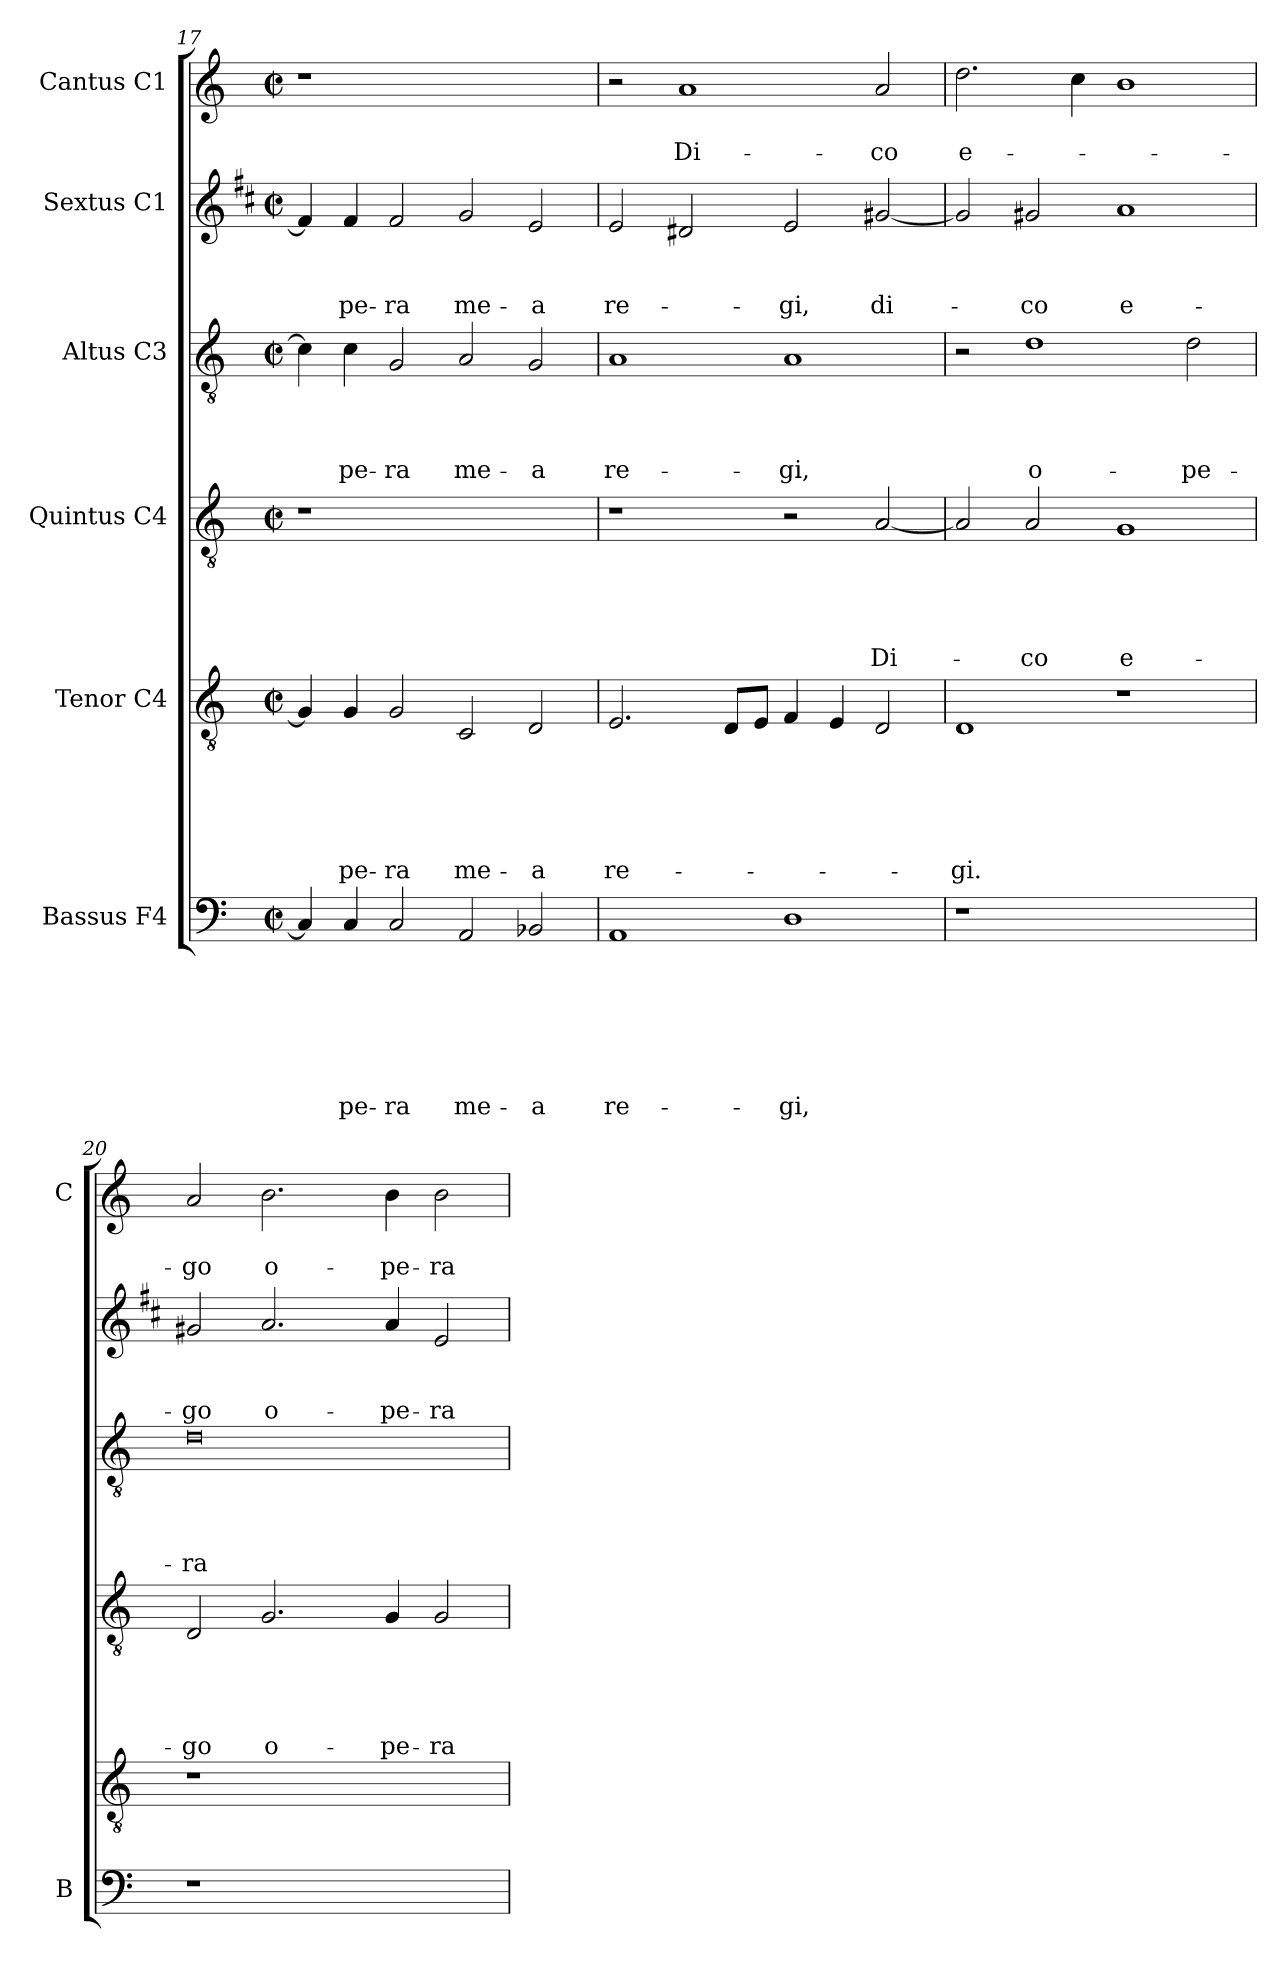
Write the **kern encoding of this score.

**kern	**text	**text	**text	**text	**text	**text	**text	**kern	**text	**text	**text	**text	**text	**text	**kern	**text	**text	**text	**text	**text	**kern	**text	**text	**text	**text	**kern	**text	**text	**text	**kern	**text	**text
*part6	*part6	*part6	*part6	*part6	*part6	*part6	*part6	*part5	*part5	*part5	*part5	*part5	*part5	*part5	*part4	*part4	*part4	*part4	*part4	*part4	*part3	*part3	*part3	*part3	*part3	*part2	*part2	*part2	*part2	*part1	*part1	*part1
*staff6	*staff6	*staff6	*staff6	*staff6	*staff6	*staff6	*staff6	*staff5	*staff5	*staff5	*staff5	*staff5	*staff5	*staff5	*staff4	*staff4	*staff4	*staff4	*staff4	*staff4	*staff3	*staff3	*staff3	*staff3	*staff3	*staff2	*staff2	*staff2	*staff2	*staff1	*staff1	*staff1
*I"Bassus F4	*	*	*	*	*	*	*	*I"Tenor C4	*	*	*	*	*	*	*I"Quintus C4	*	*	*	*	*	*I"Altus C3	*	*	*	*	*I"Sextus C1	*	*	*	*I"Cantus C1	*	*
*I'B	*	*	*	*	*	*	*	*	*	*	*	*	*	*	*	*	*	*	*	*	*	*	*	*	*	*	*	*	*	*I'C	*	*
*clefF4	*	*	*	*	*	*	*	*clefGv2	*	*	*	*	*	*	*clefGv2	*	*	*	*	*	*clefGv2	*	*	*	*	*clefG2	*	*	*	*clefG2	*	*
*	*	*	*	*	*	*	*	*	*	*	*	*	*	*	*	*	*	*	*	*	*	*	*	*	*	*ITrd1c2	*	*	*	*	*	*
*k[]	*	*	*	*	*	*	*	*k[]	*	*	*	*	*	*	*k[]	*	*	*	*	*	*k[]	*	*	*	*	*k[]	*	*	*	*k[]	*	*
*C:	*	*	*	*	*	*	*	*C:	*	*	*	*	*	*	*C:	*	*	*	*	*	*C:	*	*	*	*	*C:	*	*	*	*C:	*	*
*M2/2	*	*	*	*	*	*	*	*M2/2	*	*	*	*	*	*	*M2/2	*	*	*	*	*	*M2/2	*	*	*	*	*M2/2	*	*	*	*M2/2	*	*
*met(c|)	*	*	*	*	*	*	*	*met(c|)	*	*	*	*	*	*	*met(c|)	*	*	*	*	*	*met(c|)	*	*	*	*	*met(c|)	*	*	*	*met(c|)	*	*
=17	=17	=17	=17	=17	=17	=17	=17	=17	=17	=17	=17	=17	=17	=17	=17	=17	=17	=17	=17	=17	=17	=17	=17	=17	=17	=17	=17	=17	=17	=17	=17	=17
4C/]	.	.	.	.	.	.	.	4G/]	.	.	.	.	.	.	1r	.	.	.	.	.	4c\]	.	.	.	.	4e/]	.	.	.	1r	.	.
!	!	!	!	!	!	!	!LO:LY:b	!	!	!	!	!	!	!LO:LY:b	!	!	!	!	!	!	!	!	!	!	!LO:LY:b	!	!	!	!LO:LY:b	!	!	!
4C/	.	.	.	.	.	.	-pe-	4G/	.	.	.	.	.	-pe-	.	.	.	.	.	.	4c\	.	.	.	-pe-	4e/	.	.	-pe-	.	.	.
!	!	!	!	!	!	!	!LO:LY:b	!	!	!	!	!	!	!LO:LY:b	!	!	!	!	!	!	!	!	!	!	!LO:LY:b	!	!	!	!LO:LY:b	!	!	!
2C/	.	.	.	.	.	.	-ra	2G/	.	.	.	.	.	-ra	.	.	.	.	.	.	2G/	.	.	.	-ra	2e/	.	.	-ra	.	.	.
!	!	!	!	!	!	!	!LO:LY:b	!	!	!	!	!	!	!LO:LY:b	!	!	!	!	!	!	!	!	!	!	!LO:LY:b	!	!	!	!LO:LY:b	!	!	!
2AA/	.	.	.	.	.	.	me-	2C/	.	.	.	.	.	me-	1ryy	.	.	.	.	.	2A/	.	.	.	me-	2f/	.	.	me-	1ryy	.	.
!	!	!	!	!	!	!	!LO:LY:b	!	!	!	!	!	!	!LO:LY:b	!	!	!	!	!	!	!	!	!	!	!LO:LY:b	!	!	!	!LO:LY:b	!	!	!
2BB-X/	.	.	.	.	.	.	-a	2D/	.	.	.	.	.	-a	.	.	.	.	.	.	2G/	.	.	.	-a	2d/	.	.	-a	.	.	.
=18	=18	=18	=18	=18	=18	=18	=18	=18	=18	=18	=18	=18	=18	=18	=18	=18	=18	=18	=18	=18	=18	=18	=18	=18	=18	=18	=18	=18	=18	=18	=18	=18
!	!	!	!	!	!	!	!LO:LY:b	!	!	!	!	!	!	!LO:LY:b	!	!	!	!	!	!	!	!	!	!	!LO:LY:b	!	!	!	!LO:LY:b	!	!	!
1AA	.	.	.	.	.	.	re-	2.E/	.	.	.	.	.	re-	1r	.	.	.	.	.	1A	.	.	.	re-	2d/	.	.	re-	2r	.	.
!	!	!	!	!	!	!	!	!	!	!	!	!	!	!	!	!	!	!	!	!	!	!	!	!	!	!	!	!	!	!	!	!LO:LY:b
.	.	.	.	.	.	.	.	.	.	.	.	.	.	.	.	.	.	.	.	.	.	.	.	.	.	2c#/	.	.	.	1a	.	Di-
.	.	.	.	.	.	.	.	8D/L	.	.	.	.	.	.	.	.	.	.	.	.	.	.	.	.	.	.	.	.	.	.	.	.
.	.	.	.	.	.	.	.	8E/J	.	.	.	.	.	.	.	.	.	.	.	.	.	.	.	.	.	.	.	.	.	.	.	.
!	!	!	!	!	!	!	!LO:LY:b	!	!	!	!	!	!	!	!	!	!	!	!	!	!	!	!	!	!LO:LY:b	!	!	!	!LO:LY:b	!	!	!
1D	.	.	.	.	.	.	-gi,	4F/	.	.	.	.	.	.	2r	.	.	.	.	.	1A	.	.	.	-gi,	2d/	.	.	-gi,	.	.	.
.	.	.	.	.	.	.	.	4E/	.	.	.	.	.	.	.	.	.	.	.	.	.	.	.	.	.	.	.	.	.	.	.	.
!	!	!	!	!	!	!	!	!	!	!	!	!	!	!	!	!	!	!	!	!LO:LY:b	!	!	!	!	!	!	!	!	!LO:LY:b	!	!	!LO:LY:b
.	.	.	.	.	.	.	.	2D/	.	.	.	.	.	.	[2A/	.	.	.	.	Di-	.	.	.	.	.	[2f#X/	.	.	di-	2a/	.	-co
=19	=19	=19	=19	=19	=19	=19	=19	=19	=19	=19	=19	=19	=19	=19	=19	=19	=19	=19	=19	=19	=19	=19	=19	=19	=19	=19	=19	=19	=19	=19	=19	=19
!	!	!	!	!	!	!	!	!	!	!	!	!	!	!LO:LY:b	!	!	!	!	!	!	!	!	!	!	!	!	!	!	!	!	!	!LO:LY:b
1r	.	.	.	.	.	.	.	1D	.	.	.	.	.	-gi.	2A/]	.	.	.	.	.	2r	.	.	.	.	2f#/]	.	.	.	2.dd\	.	e-
!	!	!	!	!	!	!	!	!	!	!	!	!	!	!	!	!	!	!	!	!LO:LY:b	!	!	!	!	!LO:LY:b	!	!	!	!LO:LY:b	!	!	!
.	.	.	.	.	.	.	.	.	.	.	.	.	.	.	2A/	.	.	.	.	-co	1d	.	.	.	o-	2f#X/	.	.	-co	.	.	.
.	.	.	.	.	.	.	.	.	.	.	.	.	.	.	.	.	.	.	.	.	.	.	.	.	.	.	.	.	.	4cc\	.	.
!	!	!	!	!	!	!	!	!	!	!	!	!	!	!	!	!	!	!	!	!LO:LY:b	!	!	!	!	!	!	!	!	!LO:LY:b	!	!	!
1ryy	.	.	.	.	.	.	.	1r	.	.	.	.	.	.	1G	.	.	.	.	e-	.	.	.	.	.	1g	.	.	e-	1b	.	.
!	!	!	!	!	!	!	!	!	!	!	!	!	!	!	!	!	!	!	!	!	!	!	!	!	!LO:LY:b	!	!	!	!	!	!	!
.	.	.	.	.	.	.	.	.	.	.	.	.	.	.	.	.	.	.	.	.	2d\	.	.	.	-pe-	.	.	.	.	.	.	.
=20	=20	=20	=20	=20	=20	=20	=20	=20	=20	=20	=20	=20	=20	=20	=20	=20	=20	=20	=20	=20	=20	=20	=20	=20	=20	=20	=20	=20	=20	=20	=20	=20
!	!	!	!	!	!	!	!	!	!	!	!	!	!	!	!	!	!	!	!	!LO:LY:b	!	!	!	!	!LO:LY:b	!	!	!	!LO:LY:b	!	!	!LO:LY:b
1r	.	.	.	.	.	.	.	1r	.	.	.	.	.	.	2D/	.	.	.	.	-go	0d	.	.	.	-ra	2f#X/	.	.	-go	2a/	.	-go
!	!	!	!	!	!	!	!	!	!	!	!	!	!	!	!	!	!	!	!	!LO:LY:b	!	!	!	!	!	!	!	!	!LO:LY:b	!	!	!LO:LY:b
.	.	.	.	.	.	.	.	.	.	.	.	.	.	.	2.G/	.	.	.	.	o-	.	.	.	.	.	2.g/	.	.	o-	2.b\	.	o-
1ryy	.	.	.	.	.	.	.	1ryy	.	.	.	.	.	.	.	.	.	.	.	.	.	.	.	.	.	.	.	.	.	.	.	.
!	!	!	!	!	!	!	!	!	!	!	!	!	!	!	!	!	!	!	!	!LO:LY:b	!	!	!	!	!	!	!	!	!LO:LY:b	!	!	!LO:LY:b
.	.	.	.	.	.	.	.	.	.	.	.	.	.	.	4G/	.	.	.	.	-pe-	.	.	.	.	.	4g/	.	.	-pe-	4b\	.	-pe-
!	!	!	!	!	!	!	!	!	!	!	!	!	!	!	!	!	!	!	!	!LO:LY:b	!	!	!	!	!	!	!	!	!LO:LY:b	!	!	!LO:LY:b
.	.	.	.	.	.	.	.	.	.	.	.	.	.	.	2G/	.	.	.	.	-ra	.	.	.	.	.	2d/	.	.	-ra	2b\	.	-ra
=	=	=	=	=	=	=	=	=	=	=	=	=	=	=	=	=	=	=	=	=	=	=	=	=	=	=	=	=	=	=	=	=
*-	*-	*-	*-	*-	*-	*-	*-	*-	*-	*-	*-	*-	*-	*-	*-	*-	*-	*-	*-	*-	*-	*-	*-	*-	*-	*-	*-	*-	*-	*-	*-	*-
